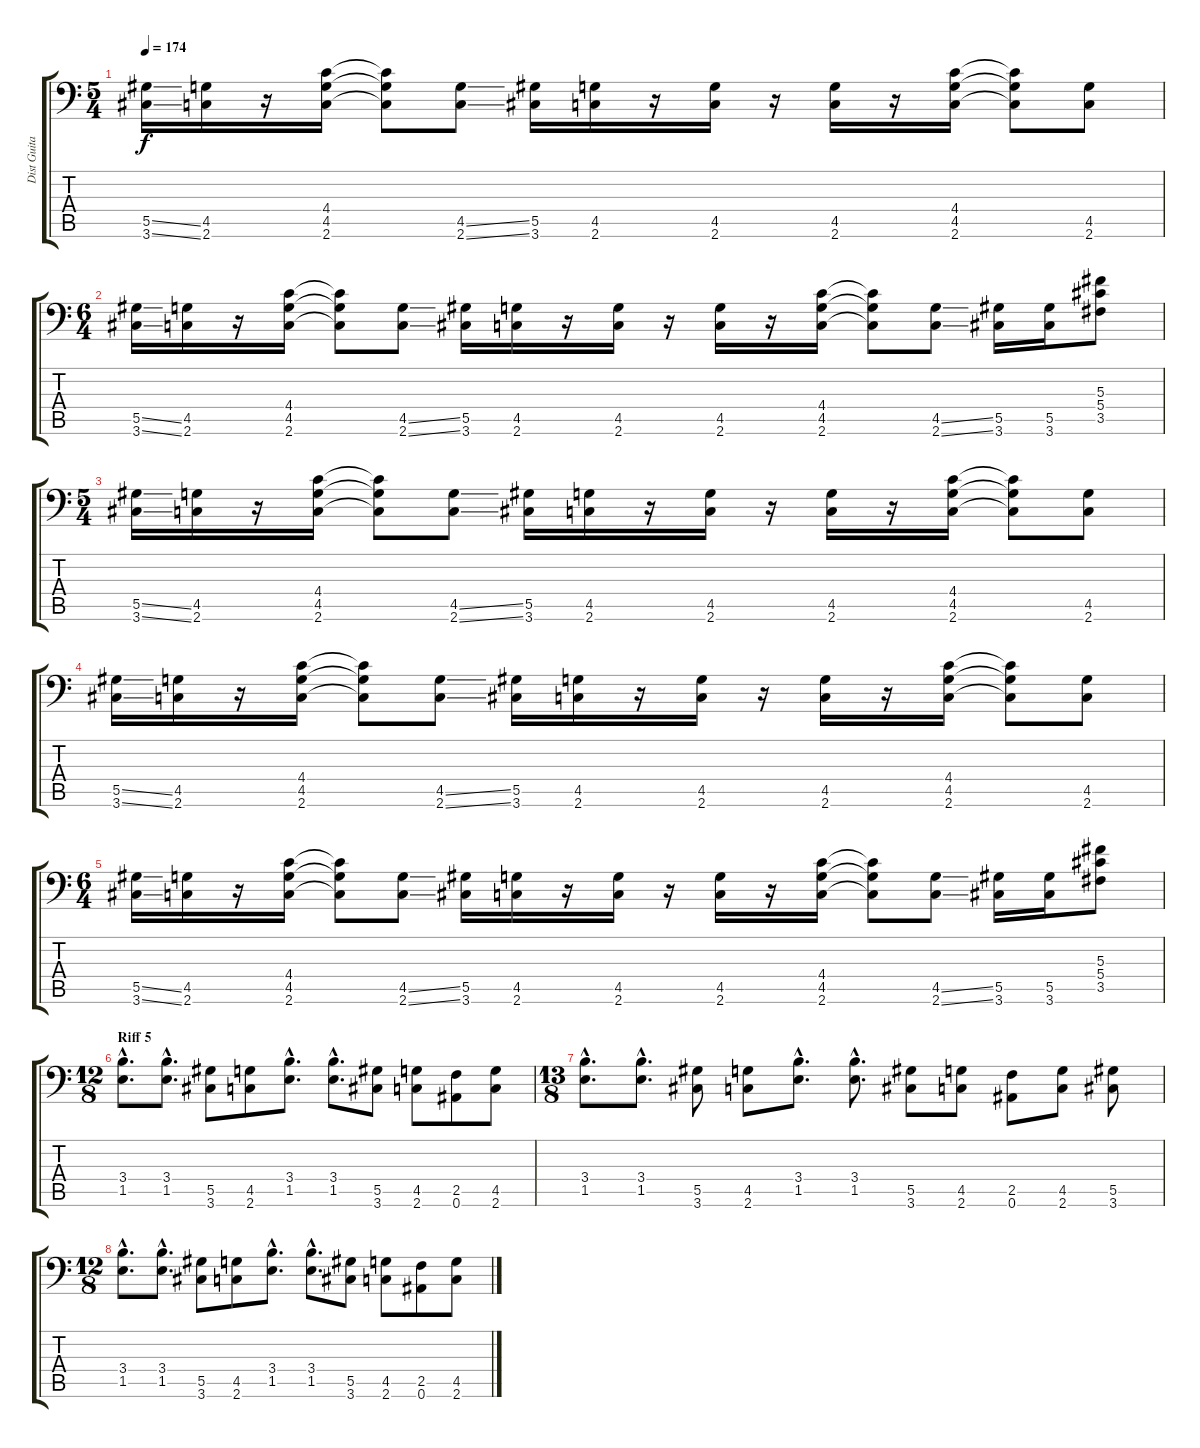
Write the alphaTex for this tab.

\track ("Dist Guitar" "Dist Guita") {instrument overdrivenguitar}
\staff {score tabs}
\tuning (Bb3 F3 Db3 Ab2 Eb2 Bb1) {hide}
\ts (5 4)
\tempo 174
\clef f4
\ks c
(5.5{ss} 3.6{ss}).16{dy f} (4.5 2.6).16 r.16 (4.4 4.5 2.6).16 (4.4{t} 4.5{t} 2.6{t}).8 (4.5{ss} 2.6{ss}).8 (5.5 3.6).16 (4.5 2.6).16 r.16 (4.5 2.6).16 r.16 (4.5 2.6).16 r.16 (4.4 4.5 2.6).16 (4.4{t} 4.5{t} 2.6{t}).8 (4.5 2.6).8 |
\ts (6 4)
(5.5{ss} 3.6{ss}).16 (4.5 2.6).16 r.16 (4.4 4.5 2.6).16 (4.4{t} 4.5{t} 2.6{t}).8 (4.5{ss} 2.6{ss}).8 (5.5 3.6).16 (4.5 2.6).16 r.16 (4.5 2.6).16 r.16 (4.5 2.6).16 r.16 (4.4 4.5 2.6).16 (4.4{t} 4.5{t} 2.6{t}).8 (4.5{ss} 2.6{ss}).8 (5.5 3.6).16 (5.5 3.6).16 (5.3 5.4 3.5).8 |
\ts (5 4)
(5.5{ss} 3.6{ss}).16 (4.5 2.6).16 r.16 (4.4 4.5 2.6).16 (4.4{t} 4.5{t} 2.6{t}).8 (4.5{ss} 2.6{ss}).8 (5.5 3.6).16 (4.5 2.6).16 r.16 (4.5 2.6).16 r.16 (4.5 2.6).16 r.16 (4.4 4.5 2.6).16 (4.4{t} 4.5{t} 2.6{t}).8 (4.5 2.6).8 |
(5.5{ss} 3.6{ss}).16 (4.5 2.6).16 r.16 (4.4 4.5 2.6).16 (4.4{t} 4.5{t} 2.6{t}).8 (4.5{ss} 2.6{ss}).8 (5.5 3.6).16 (4.5 2.6).16 r.16 (4.5 2.6).16 r.16 (4.5 2.6).16 r.16 (4.4 4.5 2.6).16 (4.4{t} 4.5{t} 2.6{t}).8 (4.5 2.6).8 |
\ts (6 4)
(5.5{ss} 3.6{ss}).16 (4.5 2.6).16 r.16 (4.4 4.5 2.6).16 (4.4{t} 4.5{t} 2.6{t}).8 (4.5{ss} 2.6{ss}).8 (5.5 3.6).16 (4.5 2.6).16 r.16 (4.5 2.6).16 r.16 (4.5 2.6).16 r.16 (4.4 4.5 2.6).16 (4.4{t} 4.5{t} 2.6{t}).8 (4.5{ss} 2.6{ss}).8 (5.5 3.6).16 (5.5 3.6).16 (5.3 5.4 3.5).8 |
\ts (12 8)
\section ("" "Riff 5")
(3.4{hac} 1.5{hac}).8{d} (3.4{hac} 1.5{hac}).8{d} (5.5 3.6).8 (4.5 2.6).8 (3.4{hac} 1.5{hac}).8{d} (3.4{hac} 1.5{hac}).8{d} (5.5 3.6).8 (4.5 2.6).8 (2.5 0.6).8 (4.5 2.6).8 |
\ts (13 8)
(3.4{hac} 1.5{hac}).8{d} (3.4{hac} 1.5{hac}).8{d} (5.5 3.6).8 (4.5 2.6).8 (3.4{hac} 1.5{hac}).8{d} (3.4{hac} 1.5{hac}).8{d} (5.5 3.6).8 (4.5 2.6).8 (2.5 0.6).8 (4.5 2.6).8 (5.5 3.6).8 |
\ts (12 8)
(3.4{hac} 1.5{hac}).8{d} (3.4{hac} 1.5{hac}).8{d} (5.5 3.6).8 (4.5 2.6).8 (3.4{hac} 1.5{hac}).8{d} (3.4{hac} 1.5{hac}).8{d} (5.5 3.6).8 (4.5 2.6).8 (2.5 0.6).8 (4.5 2.6).8
